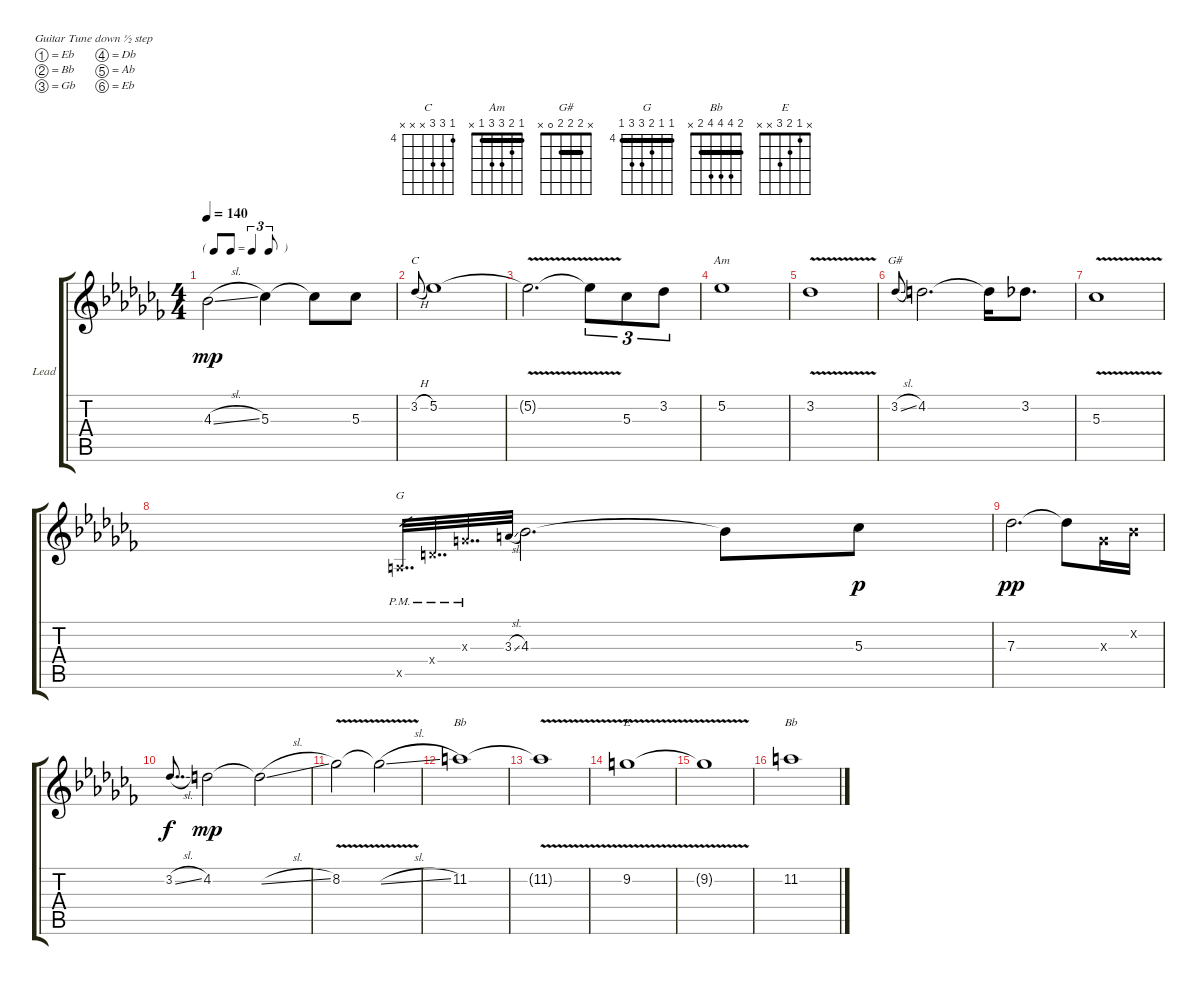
\defaultSystemsLayout 4
\bracketExtendMode groupsimilarinstruments
\firstSystemTrackNameOrientation horizontal
\otherSystemsTrackNameOrientation horizontal
\track ("Lead" "Lead") {multiBarRest instrument overdrivenguitar}
\staff {score tabs}
\tuning (Eb4 Bb3 Gb3 Db3 Ab2 Eb2)
\chord ("C" 4 6 6 x x x) {firstfret 4}
\chord ("Am" 1 2 3 3 1 x) {barre 1}
\chord ("G#" x 2 2 2 0 x) {barre (2 2)}
\chord ("G" 4 4 5 6 6 4) {firstfret 4 barre (4 4)}
\chord ("Bb" 2 4 4 4 2 x) {barre 2}
\chord ("E" x 1 2 3 x x)
\ts (4 4)
\tf triplet8th
\tempo 140
\clef g2
\ks abminor
4.3{sl}.2{dy mp} 5.3.4 5.3{t}.8 5.3.8 |
3.2{h}.8{ch "C" gr onbeat} 5.2.1 |
5.2{v t}.2{d} 5.2{t}.8{tu (3 2)} 5.3.8{tu (3 2)} 3.2.8{tu (3 2)} |
5.2.1{ch "Am"} |
3.2{v}.1 |
3.2{sl}.8{ch "G#" gr onbeat} 4.2.2{d} 4.2{t}.16 3.2.8{d} |
5.3{v}.1 |
1.5{pm x}.32{dd ch "G" gr} 1.4{pm x}.32{dd gr} 1.3{pm x}.32{dd gr} 3.3{sl}.32{gr} 4.3.2{d} 4.3{t}.8 5.3.8{dy p} |
7.3.2{d dy pp} 7.3{t}.8 0.3{x}.16 0.2{x}.16 |
3.2{sl}.8{dd gr onbeat dy f} 4.2.2{dy mp} 4.2{sl t}.2 |
8.2{v}.2 8.2{sl t}.2 |
11.2.1{ch "Bb"} |
11.2{v t}.1 |
9.2{v}.1{ch "E"} |
9.2{v t}.1 |
11.2.1{ch "Bb"}
